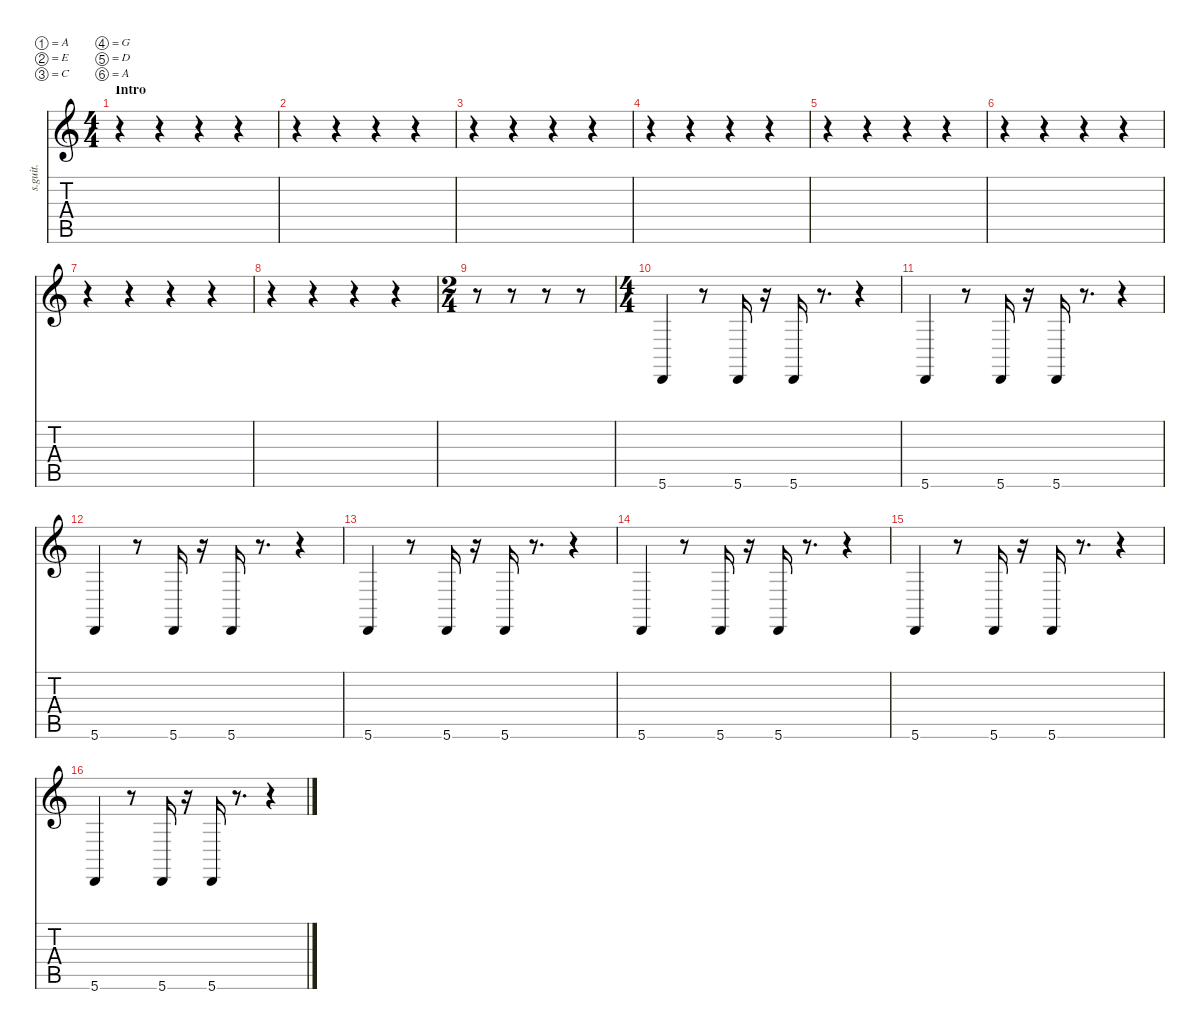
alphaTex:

\defaultSystemsLayout 4
\hideDynamics
\bracketExtendMode nobrackets
\track ("Distorted Baritone Guitar (James Hetfie" "s.guit.") {instrument distortionguitar}
\staff {score tabs}
\tuning (A2 E2 C2 G1 D1 A0)
\ts (4 4)
\beaming (8 2 2 2 2)
\section ("" "Intro")
\tempo (94 hide)
\clef g2
\ks c
r.4{dy fff instrument distortionguitar} r.4 r.4 r.4 |
\tempo (93 hide)
r.4 r.4 r.4 r.4 |
\tempo (92 hide)
r.4 r.4 r.4 r.4 |
\tempo (96 hide)
r.4 r.4 r.4 r.4 |
\tempo (91 hide)
r.4 r.4 r.4 r.4 |
\tempo (93 hide)
r.4 r.4 r.4 r.4 |
\tempo (92 hide)
r.4 r.4 r.4 r.4 |
\tempo (93 hide)
r.4 r.4 r.4 r.4 |
\ts (2 4)
\beaming (8 2 2 2 2)
r.8 r.8 r.8 r.8 |
\ts (4 4)
\beaming (8 2 2 2 2)
\tempo (88 hide)
5.6.4{lyrics (0 "") lyrics (1 "") lyrics (2 "") lyrics (3 "") lyrics (4 "")} r.8 5.6.16{lyrics (0 "") lyrics (1 "") lyrics (2 "") lyrics (3 "") lyrics (4 "")} r.16 5.6.16{lyrics (0 "") lyrics (1 "") lyrics (2 "") lyrics (3 "") lyrics (4 "")} r.8{d} r.4 |
\tempo (89 hide)
5.6.4{lyrics (0 "") lyrics (1 "") lyrics (2 "") lyrics (3 "") lyrics (4 "")} r.8 5.6.16{lyrics (0 "") lyrics (1 "") lyrics (2 "") lyrics (3 "") lyrics (4 "")} r.16 5.6.16{lyrics (0 "") lyrics (1 "") lyrics (2 "") lyrics (3 "") lyrics (4 "")} r.8{d} r.4 |
5.6.4{lyrics (0 "") lyrics (1 "") lyrics (2 "") lyrics (3 "") lyrics (4 "")} r.8 5.6.16{lyrics (0 "") lyrics (1 "") lyrics (2 "") lyrics (3 "") lyrics (4 "")} r.16 5.6.16{lyrics (0 "") lyrics (1 "") lyrics (2 "") lyrics (3 "") lyrics (4 "")} r.8{d} r.4 |
\tempo (90 hide)
5.6.4{lyrics (0 "") lyrics (1 "") lyrics (2 "") lyrics (3 "") lyrics (4 "")} r.8 5.6.16{lyrics (0 "") lyrics (1 "") lyrics (2 "") lyrics (3 "") lyrics (4 "")} r.16 5.6.16{lyrics (0 "") lyrics (1 "") lyrics (2 "") lyrics (3 "") lyrics (4 "")} r.8{d} r.4 |
\tempo (89 hide)
5.6.4{lyrics (0 "") lyrics (1 "") lyrics (2 "") lyrics (3 "") lyrics (4 "")} r.8 5.6.16{lyrics (0 "") lyrics (1 "") lyrics (2 "") lyrics (3 "") lyrics (4 "")} r.16 5.6.16{lyrics (0 "") lyrics (1 "") lyrics (2 "") lyrics (3 "") lyrics (4 "")} r.8{d} r.4 |
5.6.4{lyrics (0 "") lyrics (1 "") lyrics (2 "") lyrics (3 "") lyrics (4 "")} r.8 5.6.16{lyrics (0 "") lyrics (1 "") lyrics (2 "") lyrics (3 "") lyrics (4 "")} r.16 5.6.16{lyrics (0 "") lyrics (1 "") lyrics (2 "") lyrics (3 "") lyrics (4 "")} r.8{d} r.4 |
\tempo (90 hide)
5.6.4{lyrics (0 "") lyrics (1 "") lyrics (2 "") lyrics (3 "") lyrics (4 "")} r.8 5.6.16{lyrics (0 "") lyrics (1 "") lyrics (2 "") lyrics (3 "") lyrics (4 "")} r.16 5.6.16{lyrics (0 "") lyrics (1 "") lyrics (2 "") lyrics (3 "") lyrics (4 "")} r.8{d} r.4
